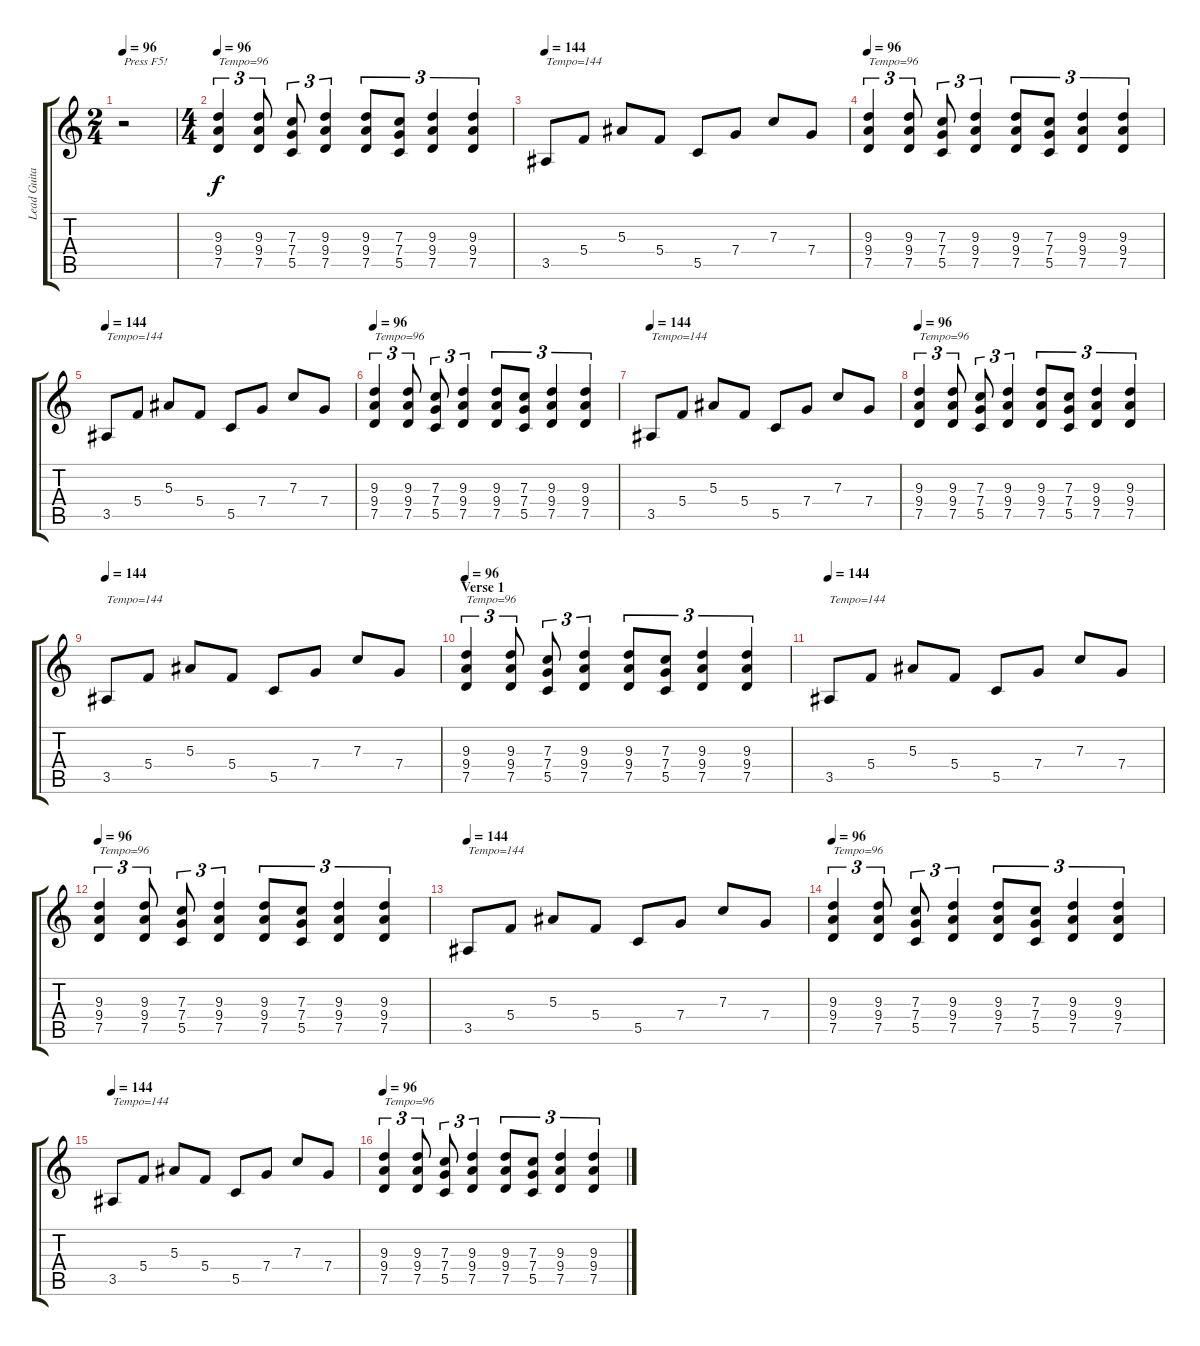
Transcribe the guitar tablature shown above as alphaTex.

\track ("Lead Guitar" "Lead Guita") {instrument distortionguitar}
\staff {score tabs}
\tuning (D4 A3 F3 C3 G2 D2) {hide}
\ts (2 4)
\tempo 96
\tempo 144
\tempo 96
\clef g2
\ks c
r.2{txt "Press F5!" dy f instrument distortionguitar} |
\ts (4 4)
\tempo 96
(9.3 9.4 7.5).4{tu (3 2) txt "Tempo=96"} (9.3 9.4 7.5).8{tu (3 2)} (7.3 7.4 5.5).8{tu (3 2)} (9.3 9.4 7.5).4{tu (3 2)} (9.3 9.4 7.5).8{tu (3 2)} (7.3 7.4 5.5).8{tu (3 2)} (9.3 9.4 7.5).4{tu (3 2)} (9.3 9.4 7.5).4{tu (3 2)} |
\tempo 144
3.5.8{txt "Tempo=144"} 5.4.8 5.3.8 5.4.8 5.5.8 7.4.8 7.3.8 7.4.8 |
\tempo 96
(9.3 9.4 7.5).4{tu (3 2) txt "Tempo=96"} (9.3 9.4 7.5).8{tu (3 2)} (7.3 7.4 5.5).8{tu (3 2)} (9.3 9.4 7.5).4{tu (3 2)} (9.3 9.4 7.5).8{tu (3 2)} (7.3 7.4 5.5).8{tu (3 2)} (9.3 9.4 7.5).4{tu (3 2)} (9.3 9.4 7.5).4{tu (3 2)} |
\tempo 144
3.5.8{txt "Tempo=144"} 5.4.8 5.3.8 5.4.8 5.5.8 7.4.8 7.3.8 7.4.8 |
\tempo 96
(9.3 9.4 7.5).4{tu (3 2) txt "Tempo=96"} (9.3 9.4 7.5).8{tu (3 2)} (7.3 7.4 5.5).8{tu (3 2)} (9.3 9.4 7.5).4{tu (3 2)} (9.3 9.4 7.5).8{tu (3 2)} (7.3 7.4 5.5).8{tu (3 2)} (9.3 9.4 7.5).4{tu (3 2)} (9.3 9.4 7.5).4{tu (3 2)} |
\tempo 144
3.5.8{txt "Tempo=144"} 5.4.8 5.3.8 5.4.8 5.5.8 7.4.8 7.3.8 7.4.8 |
\tempo 96
(9.3 9.4 7.5).4{tu (3 2) txt "Tempo=96"} (9.3 9.4 7.5).8{tu (3 2)} (7.3 7.4 5.5).8{tu (3 2)} (9.3 9.4 7.5).4{tu (3 2)} (9.3 9.4 7.5).8{tu (3 2)} (7.3 7.4 5.5).8{tu (3 2)} (9.3 9.4 7.5).4{tu (3 2)} (9.3 9.4 7.5).4{tu (3 2)} |
\tempo 144
3.5.8{txt "Tempo=144"} 5.4.8 5.3.8 5.4.8 5.5.8 7.4.8 7.3.8 7.4.8 |
\section ("" "Verse 1")
\tempo 96
(9.3 9.4 7.5).4{tu (3 2) txt "Tempo=96"} (9.3 9.4 7.5).8{tu (3 2)} (7.3 7.4 5.5).8{tu (3 2)} (9.3 9.4 7.5).4{tu (3 2)} (9.3 9.4 7.5).8{tu (3 2)} (7.3 7.4 5.5).8{tu (3 2)} (9.3 9.4 7.5).4{tu (3 2)} (9.3 9.4 7.5).4{tu (3 2)} |
\tempo 144
3.5.8{txt "Tempo=144"} 5.4.8 5.3.8 5.4.8 5.5.8 7.4.8 7.3.8 7.4.8 |
\tempo 96
(9.3 9.4 7.5).4{tu (3 2) txt "Tempo=96"} (9.3 9.4 7.5).8{tu (3 2)} (7.3 7.4 5.5).8{tu (3 2)} (9.3 9.4 7.5).4{tu (3 2)} (9.3 9.4 7.5).8{tu (3 2)} (7.3 7.4 5.5).8{tu (3 2)} (9.3 9.4 7.5).4{tu (3 2)} (9.3 9.4 7.5).4{tu (3 2)} |
\tempo 144
3.5.8{txt "Tempo=144"} 5.4.8 5.3.8 5.4.8 5.5.8 7.4.8 7.3.8 7.4.8 |
\tempo 96
(9.3 9.4 7.5).4{tu (3 2) txt "Tempo=96"} (9.3 9.4 7.5).8{tu (3 2)} (7.3 7.4 5.5).8{tu (3 2)} (9.3 9.4 7.5).4{tu (3 2)} (9.3 9.4 7.5).8{tu (3 2)} (7.3 7.4 5.5).8{tu (3 2)} (9.3 9.4 7.5).4{tu (3 2)} (9.3 9.4 7.5).4{tu (3 2)} |
\tempo 144
3.5.8{txt "Tempo=144"} 5.4.8 5.3.8 5.4.8 5.5.8 7.4.8 7.3.8 7.4.8 |
\tempo 96
(9.3 9.4 7.5).4{tu (3 2) txt "Tempo=96"} (9.3 9.4 7.5).8{tu (3 2)} (7.3 7.4 5.5).8{tu (3 2)} (9.3 9.4 7.5).4{tu (3 2)} (9.3 9.4 7.5).8{tu (3 2)} (7.3 7.4 5.5).8{tu (3 2)} (9.3 9.4 7.5).4{tu (3 2)} (9.3 9.4 7.5).4{tu (3 2)}
